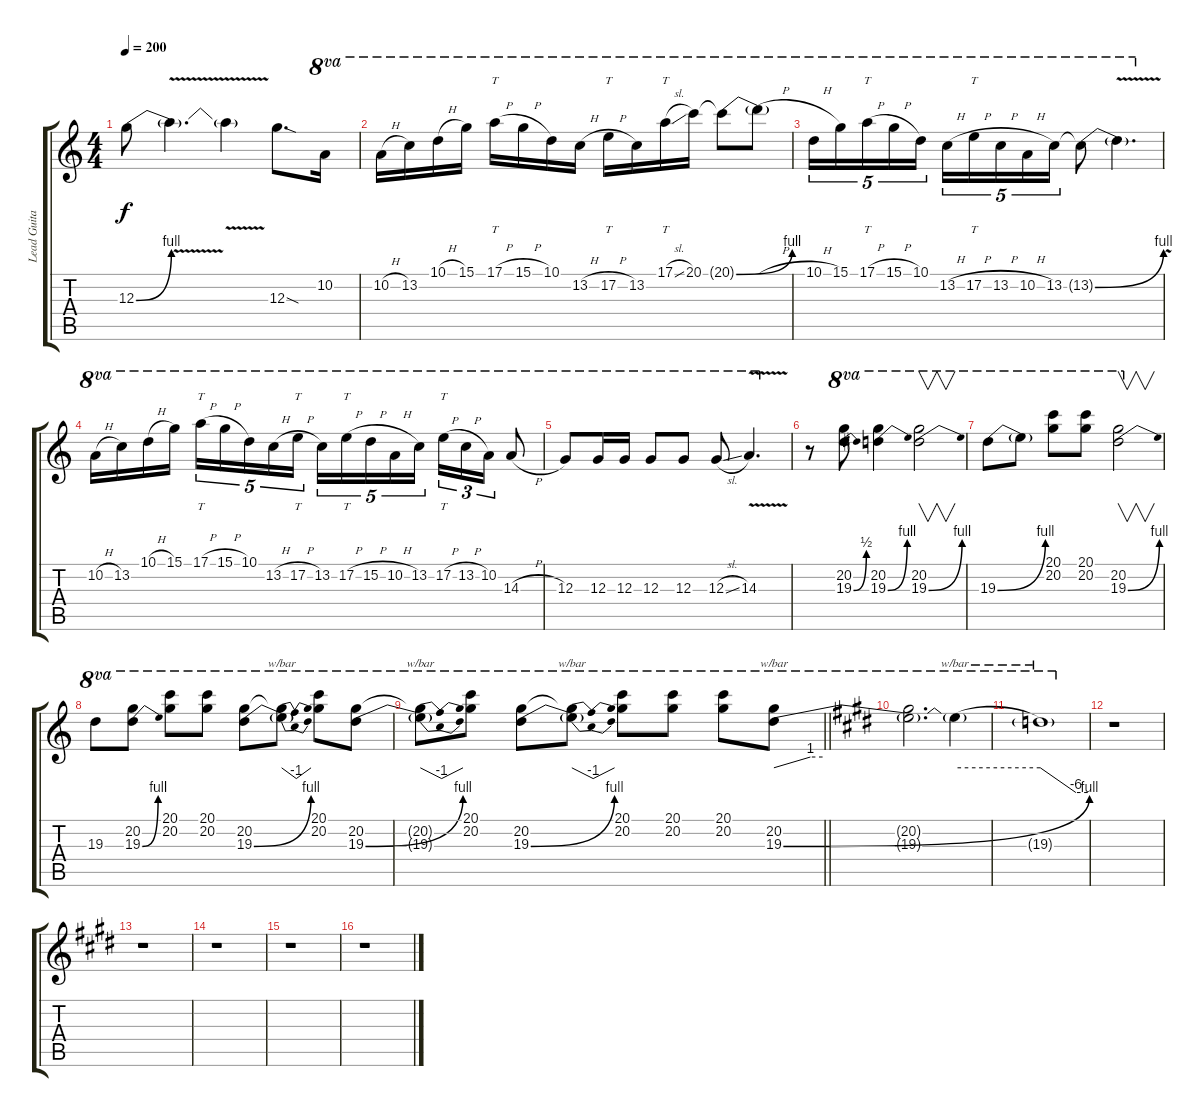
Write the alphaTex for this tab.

\track ("Lead Guitar - Steve Vai" "Lead Guita") {instrument distortionguitar}
\staff {score tabs}
\tuning (E4 B3 G3 D3 A2 E2) {hide}
\ts (4 4)
\tempo 200
\clef g2
\ks c
12.3{be (bend 0 0 60 4) t}.8{dy f} 12.3{v t}.4{d} 12.3{v t}.4 12.3{sod}.8{d} 10.2.16{ot 8va} |
10.2{h}.16{ot 8va} 13.2.16{ot 8va} 10.1{h}.16{ot 8va} 15.1.16{ot 8va} 17.1{h}.16{tt ot 8va} 15.1{h}.16{ot 8va} 10.1.16{ot 8va} 13.2{h}.16{ot 8va} 17.2{h}.16{tt ot 8va} 13.2.16{ot 8va} 17.1{sl}.16{tt ot 8va} 20.1.16{ot 8va} 20.1{be (bend 0 0 60 4) t}.8{ot 8va} 20.1{h t}.8{ot 8va} |
10.1{h}.16{tu (5 4) ot 8va} 15.1.16{tu (5 4) ot 8va} 17.1{h}.16{tt tu (5 4) ot 8va} 15.1{h}.16{tu (5 4) ot 8va} 10.1.16{tu (5 4) ot 8va} 13.2{h}.16{tu (5 4) ot 8va} 17.2{h}.16{tt tu (5 4) ot 8va} 13.2{h}.16{tu (5 4) ot 8va} 10.2{h}.16{tu (5 4) ot 8va} 13.2.16{tu (5 4) ot 8va} 13.2{be (bend 0 0 60 4) t}.8{ot 8va} 13.2{v t}.4{d ot 8va} |
10.2{h}.16{ot 8va} 13.2.16{ot 8va} 10.1{h}.16{ot 8va} 15.1.16{ot 8va} 17.1{h}.16{tt tu (5 4) ot 8va} 15.1{h}.16{tu (5 4) ot 8va} 10.1.16{tu (5 4) ot 8va} 13.2{h}.16{tu (5 4) ot 8va} 17.2{h}.16{tt tu (5 4) ot 8va} 13.2.16{tu (5 4) ot 8va} 17.2{h}.16{tt tu (5 4) ot 8va} 15.2{h}.16{tu (5 4) ot 8va} 10.2{h}.16{tu (5 4) ot 8va} 13.2.16{tu (5 4) ot 8va} 17.2{h}.16{tt tu (3 2) ot 8va} 13.2{h}.16{tu (3 2) ot 8va} 10.2.16{tu (3 2) ot 8va} 14.3{h}.8{ot 8va} |
12.3.8{ot 8va} 12.3.16{ot 8va} 12.3.16{ot 8va} 12.3.8{ot 8va} 12.3.8{ot 8va} 12.3{sl}.8{ot 8va} 14.3{v}.4{d ot 8va} |
r.8 (20.2 19.3{be (bend 0 0 60 2)}).8{ot 8va} (20.2 19.3{be (bend 0 0 60 4)}).4{ot 8va} (20.2 19.3{be (bend 0 0 60 4)}).2{v ot 8va} |
19.3{be (bend 0 0 60 4)}.8{ot 8va} 19.3{t}.8{ot 8va} (20.1 20.2).8{ot 8va} (20.1 20.2).8{ot 8va} (20.2 19.3{be (bend 0 0 60 4)}).2{v ot 8va} |
19.3.8{ot 8va} (20.2 19.3{be (bend 0 0 60 4)}).8{ot 8va} (20.1 20.2).8{ot 8va} (20.1 20.2).8{ot 8va} (20.2 19.3{be (bend 0 0 60 4)}).8{ot 8va} (20.2{t} 19.3{t}).8{tbe (dip default 0 0 30 -4 60 0) ot 8va} (20.1 20.2).8{ot 8va} (20.2 19.3{be (bend 0 0 60 4)}).8{ot 8va} |
\barLineRight lightlight
(20.2{t} 19.3{t}).8{tbe (dip default 0 0 30 -4 60 0) ot 8va} (20.1 20.2).8{ot 8va} (20.2 19.3{be (bend 0 0 60 4)}).8{ot 8va} (20.2{t} 19.3{t}).8{tbe (dip default 0 0 30 -4 60 0) ot 8va} (20.1 20.2).8{ot 8va} (20.1 20.2).8{ot 8va} (20.1 20.2).8{ot 8va} (20.2 19.3{be (bend 0 0 60 4)}).8{tbe (custom default 0 0 45 4 60 4) ot 8va} |
\ks e
(20.2{t} 19.3{t}).2{d ot 8va} 19.3{t}.4{tbe (hold default 0 0 60 0) ot 8va} |
\ks c#minor
19.3{t}.1{tbe (custom default 0 0 45 -24 60 -24) ot 8va} |
r.1 |
r.1 |
\ks e
r.1 |
\ks c#minor
r.1 |
r.1
